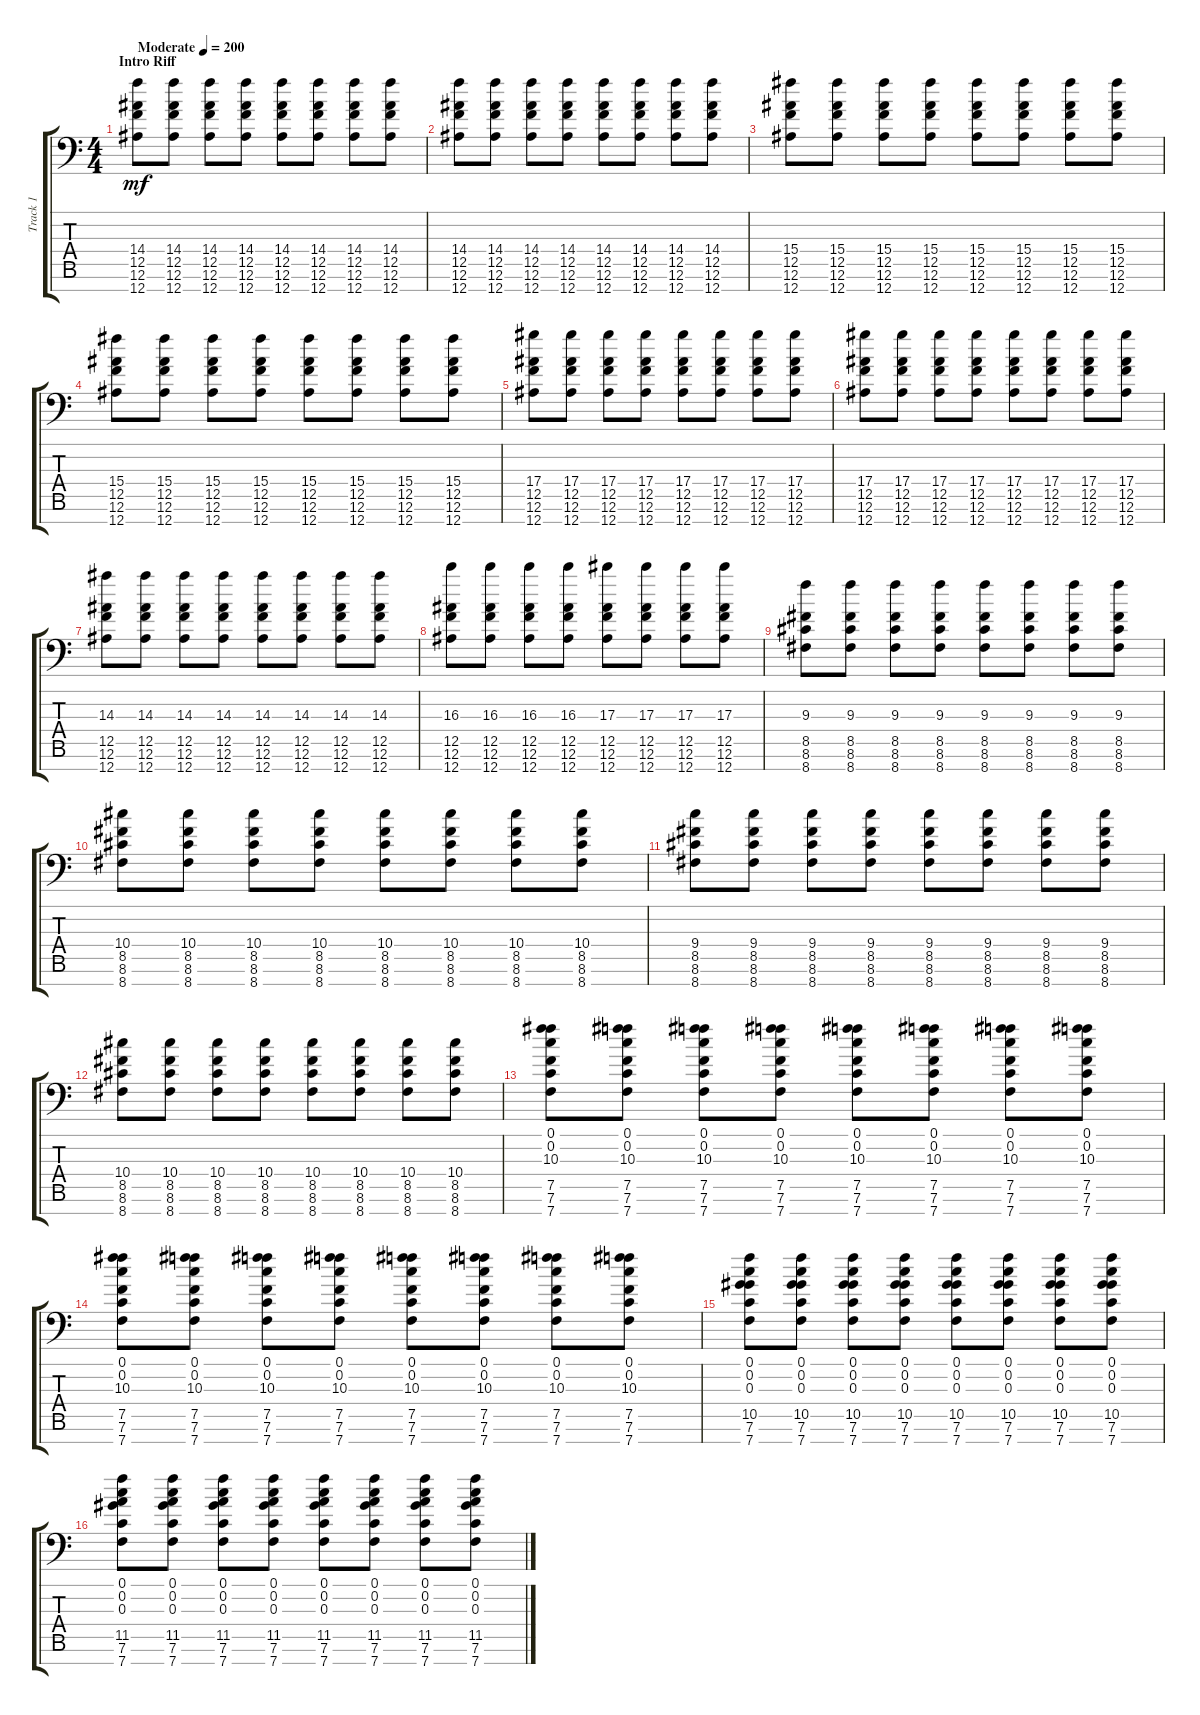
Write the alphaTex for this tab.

\track ("Track 1" "Track 1") {instrument overdrivenguitar}
\staff {score tabs}
\tuning (F4 C4 Ab3 Eb3 Bb2 F2 Bb1) {hide}
\ts (4 4)
\section ("" "Intro Riff")
\tempo (200 "Moderate")
\clef f4
\ks c
(14.4 12.5 12.6 12.7).8{dy mf instrument overdrivenguitar} (14.4 12.5 12.6 12.7).8 (14.4 12.5 12.6 12.7).8 (14.4 12.5 12.6 12.7).8 (14.4 12.5 12.6 12.7).8 (14.4 12.5 12.6 12.7).8 (14.4 12.5 12.6 12.7).8 (14.4 12.5 12.6 12.7).8 |
(14.4 12.5 12.6 12.7).8 (14.4 12.5 12.6 12.7).8 (14.4 12.5 12.6 12.7).8 (14.4 12.5 12.6 12.7).8 (14.4 12.5 12.6 12.7).8 (14.4 12.5 12.6 12.7).8 (14.4 12.5 12.6 12.7).8 (14.4 12.5 12.6 12.7).8 |
(15.4 12.5 12.6 12.7).8 (15.4 12.5 12.6 12.7).8 (15.4 12.5 12.6 12.7).8 (15.4 12.5 12.6 12.7).8 (15.4 12.5 12.6 12.7).8 (15.4 12.5 12.6 12.7).8 (15.4 12.5 12.6 12.7).8 (15.4 12.5 12.6 12.7).8 |
(15.4 12.5 12.6 12.7).8 (15.4 12.5 12.6 12.7).8 (15.4 12.5 12.6 12.7).8 (15.4 12.5 12.6 12.7).8 (15.4 12.5 12.6 12.7).8 (15.4 12.5 12.6 12.7).8 (15.4 12.5 12.6 12.7).8 (15.4 12.5 12.6 12.7).8 |
(17.4 12.5 12.6 12.7).8 (17.4 12.5 12.6 12.7).8 (17.4 12.5 12.6 12.7).8 (17.4 12.5 12.6 12.7).8 (17.4 12.5 12.6 12.7).8 (17.4 12.5 12.6 12.7).8 (17.4 12.5 12.6 12.7).8 (17.4 12.5 12.6 12.7).8 |
(17.4 12.5 12.6 12.7).8 (17.4 12.5 12.6 12.7).8 (17.4 12.5 12.6 12.7).8 (17.4 12.5 12.6 12.7).8 (17.4 12.5 12.6 12.7).8 (17.4 12.5 12.6 12.7).8 (17.4 12.5 12.6 12.7).8 (17.4 12.5 12.6 12.7).8 |
(14.3 12.5 12.6 12.7).8 (14.3 12.5 12.6 12.7).8 (14.3 12.5 12.6 12.7).8 (14.3 12.5 12.6 12.7).8 (14.3 12.5 12.6 12.7).8 (14.3 12.5 12.6 12.7).8 (14.3 12.5 12.6 12.7).8 (14.3 12.5 12.6 12.7).8 |
(16.3 12.5 12.6 12.7).8 (16.3 12.5 12.6 12.7).8 (16.3 12.5 12.6 12.7).8 (16.3 12.5 12.6 12.7).8 (17.3 12.5 12.6 12.7).8 (17.3 12.5 12.6 12.7).8 (17.3 12.5 12.6 12.7).8 (17.3 12.5 12.6 12.7).8 |
(9.3 8.5 8.6 8.7).8 (9.3 8.5 8.6 8.7).8 (9.3 8.5 8.6 8.7).8 (9.3 8.5 8.6 8.7).8 (9.3 8.5 8.6 8.7).8 (9.3 8.5 8.6 8.7).8 (9.3 8.5 8.6 8.7).8 (9.3 8.5 8.6 8.7).8 |
(10.4 8.5 8.6 8.7).8 (10.4 8.5 8.6 8.7).8 (10.4 8.5 8.6 8.7).8 (10.4 8.5 8.6 8.7).8 (10.4 8.5 8.6 8.7).8 (10.4 8.5 8.6 8.7).8 (10.4 8.5 8.6 8.7).8 (10.4 8.5 8.6 8.7).8 |
(9.4 8.5 8.6 8.7).8 (9.4 8.5 8.6 8.7).8 (9.4 8.5 8.6 8.7).8 (9.4 8.5 8.6 8.7).8 (9.4 8.5 8.6 8.7).8 (9.4 8.5 8.6 8.7).8 (9.4 8.5 8.6 8.7).8 (9.4 8.5 8.6 8.7).8 |
(10.4 8.5 8.6 8.7).8 (10.4 8.5 8.6 8.7).8 (10.4 8.5 8.6 8.7).8 (10.4 8.5 8.6 8.7).8 (10.4 8.5 8.6 8.7).8 (10.4 8.5 8.6 8.7).8 (10.4 8.5 8.6 8.7).8 (10.4 8.5 8.6 8.7).8 |
(0.1 0.2 10.3 7.5 7.6 7.7).8 (0.1 0.2 10.3 7.5 7.6 7.7).8 (0.1 0.2 10.3 7.5 7.6 7.7).8 (0.1 0.2 10.3 7.5 7.6 7.7).8 (0.1 0.2 10.3 7.5 7.6 7.7).8 (0.1 0.2 10.3 7.5 7.6 7.7).8 (0.1 0.2 10.3 7.5 7.6 7.7).8 (0.1 0.2 10.3 7.5 7.6 7.7).8 |
(0.1 0.2 10.3 7.5 7.6 7.7).8 (0.1 0.2 10.3 7.5 7.6 7.7).8 (0.1 0.2 10.3 7.5 7.6 7.7).8 (0.1 0.2 10.3 7.5 7.6 7.7).8 (0.1 0.2 10.3 7.5 7.6 7.7).8 (0.1 0.2 10.3 7.5 7.6 7.7).8 (0.1 0.2 10.3 7.5 7.6 7.7).8 (0.1 0.2 10.3 7.5 7.6 7.7).8 |
(0.1 0.2 0.3 10.5 7.6 7.7).8 (0.1 0.2 0.3 10.5 7.6 7.7).8 (0.1 0.2 0.3 10.5 7.6 7.7).8 (0.1 0.2 0.3 10.5 7.6 7.7).8 (0.1 0.2 0.3 10.5 7.6 7.7).8 (0.1 0.2 0.3 10.5 7.6 7.7).8 (0.1 0.2 0.3 10.5 7.6 7.7).8 (0.1 0.2 0.3 10.5 7.6 7.7).8 |
(0.1 0.2 0.3 11.5 7.6 7.7).8 (0.1 0.2 0.3 11.5 7.6 7.7).8 (0.1 0.2 0.3 11.5 7.6 7.7).8 (0.1 0.2 0.3 11.5 7.6 7.7).8 (0.1 0.2 0.3 11.5 7.6 7.7).8 (0.1 0.2 0.3 11.5 7.6 7.7).8 (0.1 0.2 0.3 11.5 7.6 7.7).8 (0.1 0.2 0.3 11.5 7.6 7.7).8
